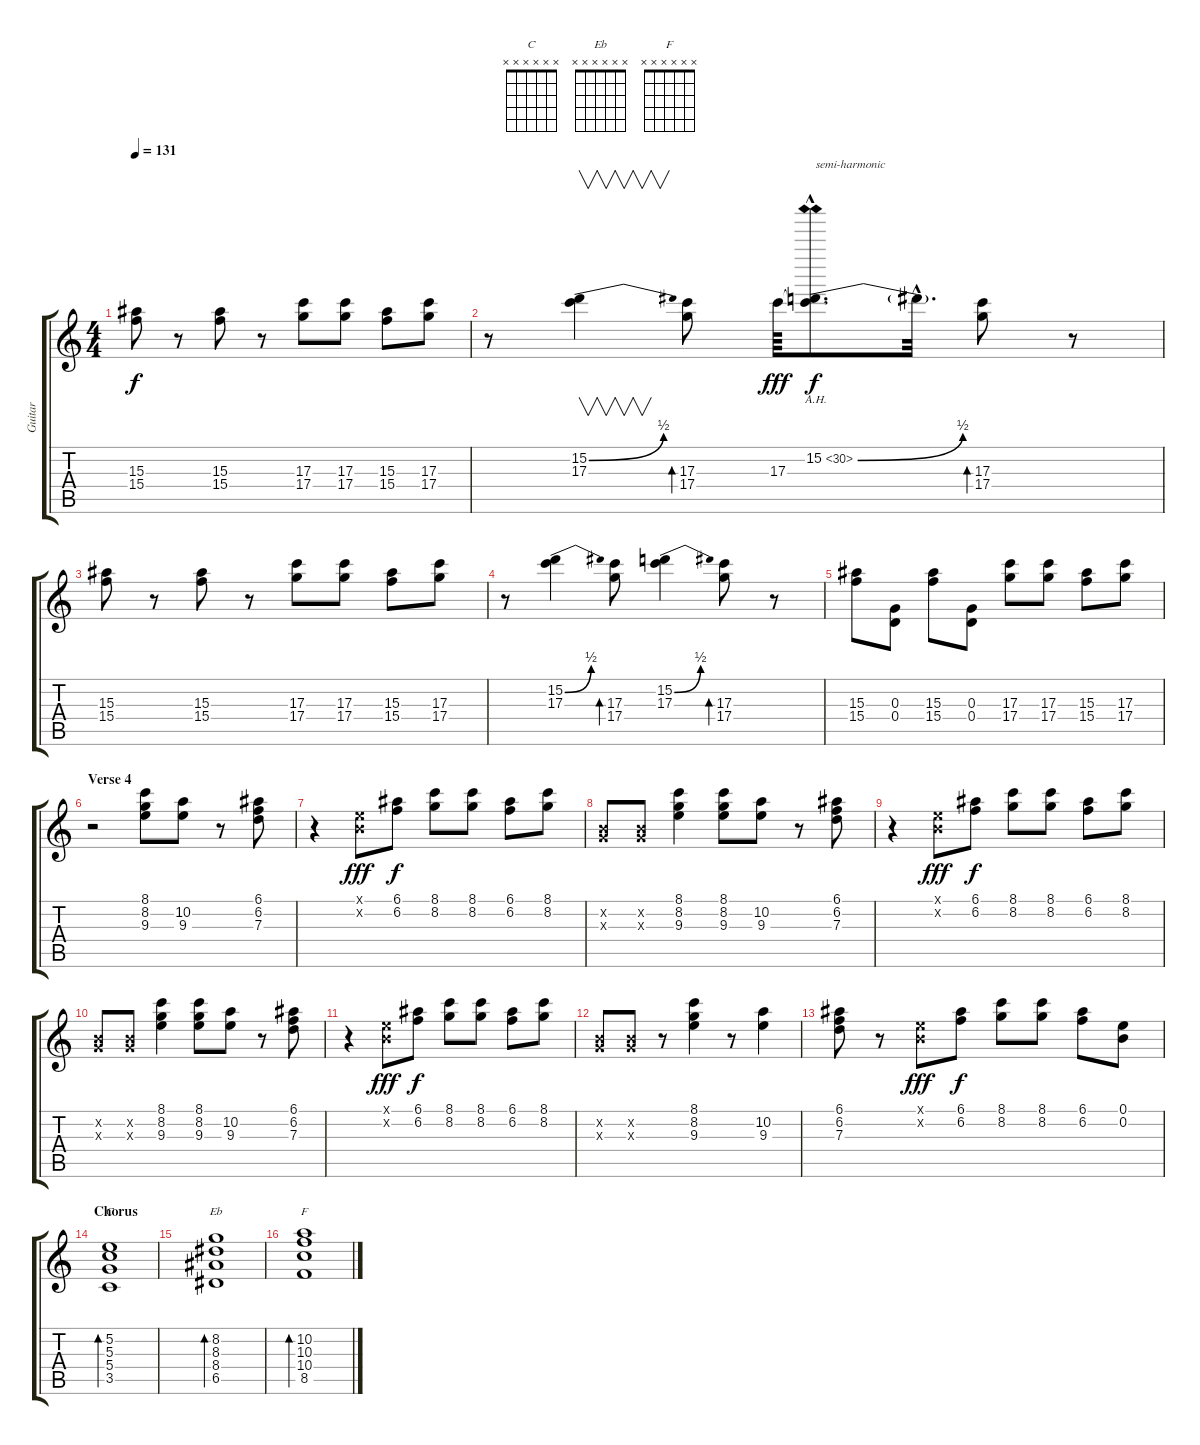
\track ("Guitar" "Guitar") {instrument electricguitarclean}
\staff {score tabs}
\tuning (E4 B3 G3 D3 A2 E2) {hide}
\chord ("C" x x x x x x) {firstfret 0}
\chord ("Eb" x x x x x x) {firstfret 0}
\chord ("F" x x x x x x) {firstfret 0}
\ts (4 4)
\tempo 131
\clef g2
\ks c
(15.3 15.4).8{dy f} r.8 (15.3 15.4).8 r.8 (17.3 17.4).8 (17.3 17.4).8 (15.3 15.4).8 (17.3 17.4).8 |
r.8 (15.2{be (bend 0 0 60 2)} 17.3).4{v} (17.3 17.4).8{bd 120} 17.3.64{dy fff} (15.2{be (bend 0 0 60 2) ah 15 hac} 17.3{ah 17 hac t}).8{d txt "semi-harmonic" dy f} 15.2{hac t}.32{d} (17.3 17.4).8{bd 120} r.8 |
(15.3 15.4).8 r.8 (15.3 15.4).8 r.8 (17.3 17.4).8 (17.3 17.4).8 (15.3 15.4).8 (17.3 17.4).8 |
r.8 (15.2{be (bend 0 0 60 2)} 17.3).4 (17.3 17.4).8{bd 120} (15.2{be (bend 0 0 60 2)} 17.3).4 (17.3 17.4).8{bd 120} r.8 |
(15.3 15.4).8 (0.3 0.4).8 (15.3 15.4).8 (0.3 0.4).8 (17.3 17.4).8 (17.3 17.4).8 (15.3 15.4).8 (17.3 17.4).8 |
\section ("" "Verse 4")
r.2 (8.1 8.2 9.3).8 (10.2 9.3).8 r.8 (6.1 6.2 7.3).8 |
r.4 (0.1{x} 0.2{x}).8{dy fff} (6.1 6.2).8{dy f} (8.1 8.2).8 (8.1 8.2).8 (6.1 6.2).8 (8.1 8.2).8 |
(0.2{x} 0.3{x}).8 (0.2{x} 0.3{x}).8 (8.1 8.2 9.3).4 (8.1 8.2 9.3).8 (10.2 9.3).8 r.8 (6.1 6.2 7.3).8 |
r.4 (0.1{x} 0.2{x}).8{dy fff} (6.1 6.2).8{dy f} (8.1 8.2).8 (8.1 8.2).8 (6.1 6.2).8 (8.1 8.2).8 |
(0.2{x} 0.3{x}).8 (0.2{x} 0.3{x}).8 (8.1 8.2 9.3).4 (8.1 8.2 9.3).8 (10.2 9.3).8 r.8 (6.1 6.2 7.3).8 |
r.4 (0.1{x} 0.2{x}).8{dy fff} (6.1 6.2).8{dy f} (8.1 8.2).8 (8.1 8.2).8 (6.1 6.2).8 (8.1 8.2).8 |
(0.2{x} 0.3{x}).8 (0.2{x} 0.3{x}).8 r.8 (8.1 8.2 9.3).4 r.8 (10.2 9.3).4 |
(6.1 6.2 7.3).8 r.8 (0.1{x} 0.2{x}).8{dy fff} (6.1 6.2).8{dy f} (8.1 8.2).8 (8.1 8.2).8 (6.1 6.2).8 (0.1 0.2).8 |
\section ("" "Chorus")
(5.2 5.3 5.4 3.5).1{bd 120 ch "C"} |
(8.2 8.3 8.4 6.5).1{bd 120 ch "Eb"} |
(10.2 10.3 10.4 8.5).1{bd 120 ch "F"}
